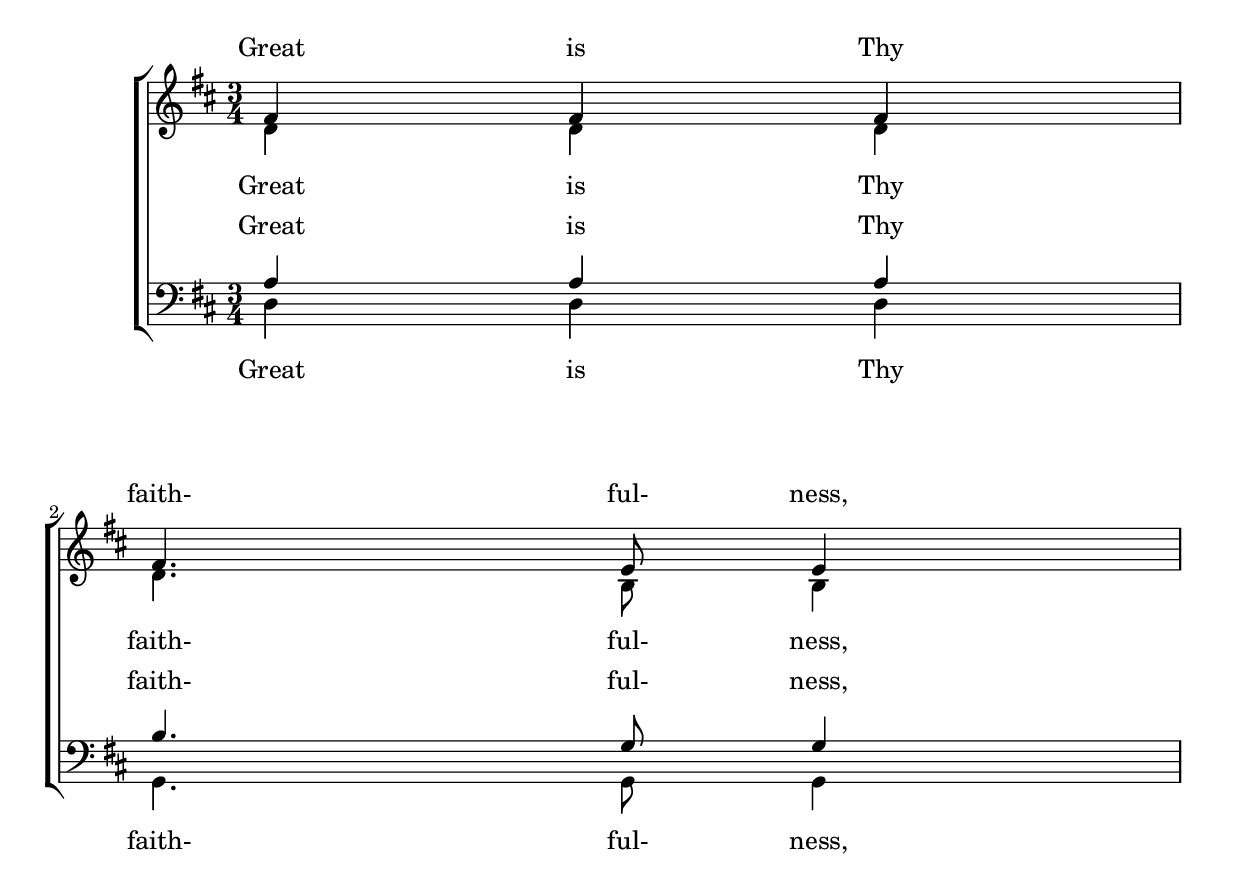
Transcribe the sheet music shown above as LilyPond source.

% DO NOT EDIT this file manually; it is automatically
% generated from Documentation/snippets/new
% Make any changes in Documentation/snippets/new/
% and then run scripts/auxiliar/makelsr.py
%
% This file is in the public domain.
%% Note: this file works from version 2.14.0
\version "2.14.0"

\header {
%% Translation of GIT committish: 27b1197f3bae8512c14d946752cd3e40e7c76016
  doctitlede = "Textverteilung wie in Version 2.12 für neuere Versionen"

  texidocde = "
Die vertikale Maschine für die Platzverteilung wurde für die Version 2.14
verändert.  Das kann dazu führen, dass Gesangstext unterschiedlich
verteilt wird.  Es ist möglich, die Eigenschaften der @code{Lyric}-
und @code{Staff}-Kontexte so einzustellen, dass die Platzverteilung
wie in der Version 2.12 arbeitet.
"


%% Translation of GIT committish: c1d5bb448321d688185e0c6b798575d4c325ae80
  texidocfr = "
La version 2.14 a donné naissance à un nouveau moteur pour l'espacement
vertical des paroles.  Celles-ci peuvent donc se retrouver positionnées
différemment.  Le moteur adoptera les usages de la version 2.12 une fois
que vous aurez réglé certaines propriétés des contextes @code{Lyric} et
@code{Staff}.

"

  doctitlefr = "Espacement des paroles selon les pratiques de la version 2.12"


  lsrtags = "vocal-music"

  doctitle = "Obtaining 2.12 lyrics spacing in newer versions"

  texidoc = "
The vertical spacing engine changed for version 2.14.  This can
cause lyrics to be spaced differently.  It is possible to set
properties for @code{Lyric} and @code{Staff} contexts to get the
spacing engine to behave as it did in version 2.12.
"
} % begin verbatim


global = {
  \key d \major
  \time 3/4
}

sopMusic = \relative c' {
  % VERSE ONE
  fis4 fis fis | \break
  fis4. e8 e4
}

altoMusic = \relative c' {
  % VERSE ONE
  d4 d d |
  d4. b8 b4 |
}

tenorMusic = \relative c' {
  a4 a a |
  b4. g8 g4 |
}

bassMusic = \relative c {
  d4 d d |
  g,4. g8 g4 |
}

words = \lyricmode {
  Great is Thy faith- ful- ness,
}

\score {
  \new ChoirStaff <<
    \new Lyrics = sopranos
    \new Staff = women <<
      \new Voice = "sopranos" {
        \voiceOne
        \global \sopMusic
      }
      \new Voice = "altos" {
        \voiceTwo
        \global \altoMusic
      }
    >>
    \new Lyrics = "altos"
    \new Lyrics = "tenors"
    \new Staff = men <<
      \clef bass
      \new Voice = "tenors" {
        \voiceOne
        \global \tenorMusic
      }
      \new Voice = "basses" {
        \voiceTwo  \global \bassMusic
      }
    >>
    \new Lyrics = basses
    \context Lyrics = sopranos \lyricsto sopranos \words
    \context Lyrics = altos \lyricsto altos \words
    \context Lyrics = tenors \lyricsto tenors \words
    \context Lyrics = basses \lyricsto basses \words
  >>
  \layout {
    \context {
      \Lyrics
      \override VerticalAxisGroup #'staff-affinity = ##f
      \override VerticalAxisGroup #'staff-staff-spacing =
        #'((basic-distance . 0)
	   (minimum-distance . 2)
	   (padding . 2))
    }
    \context {
      \Staff
      \override VerticalAxisGroup #'staff-staff-spacing =
        #'((basic-distance . 0)
	   (minimum-distance . 2)
	   (padding . 2))
    }
  }
}

